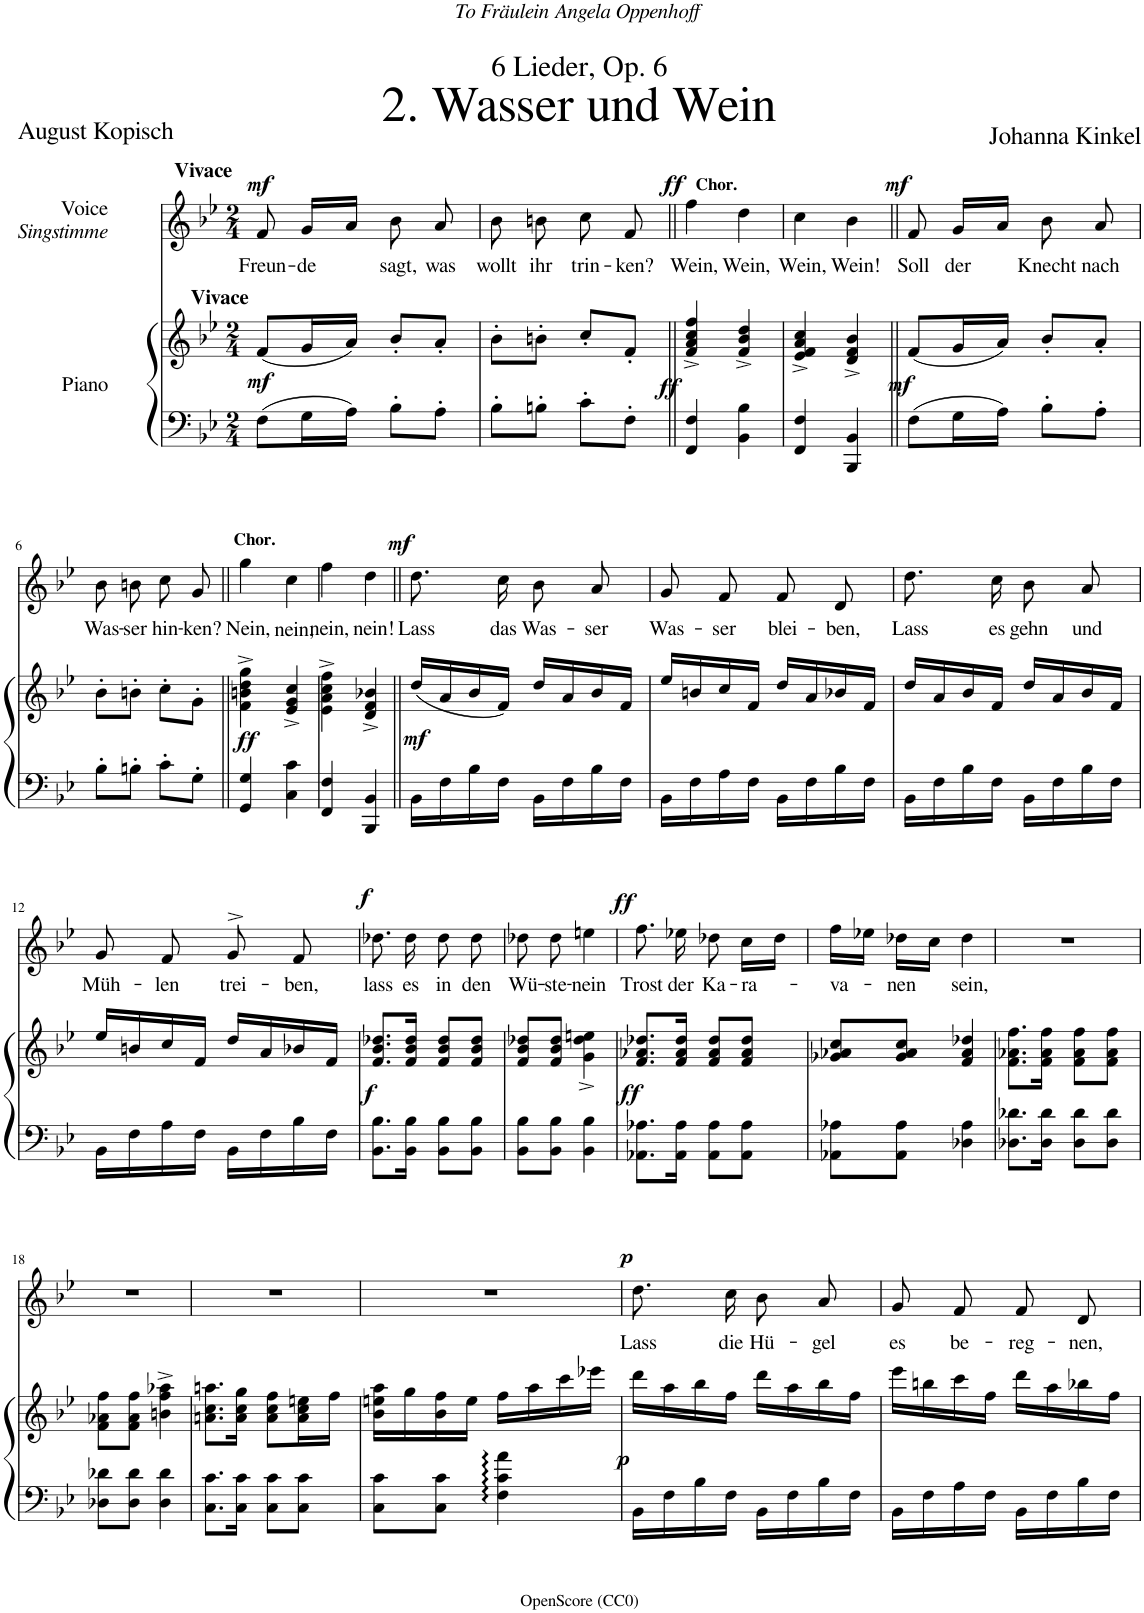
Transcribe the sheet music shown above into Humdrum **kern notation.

**kern	**kern	**dynam	**kern	**text	**dynam
*part2	*part2	*part2	*part1	*part1	*part1
*staff3	*staff2	*staff2/3	*staff1	*staff1	*staff1
*I"Piano	*	*	*I"Voice Singstimme	*	*
*I'Pno	*	*	*	*	*
*clefF4	*clefG2	*	*clefG2	*	*
*k[b-e-]	*k[b-e-]	*	*k[b-e-]	*	*
*M2/4	*M2/4	*	*M2/4	*	*
=1	=1	=1	=1	=1	=1
!	!	!	!LO:TX:a:B:t=Vivace	!	!
!	!LO:TX:a:B:t=Vivace	!	!	!	!
!	!	!LO:DY:b	!	!LO:LY:b	!LO:DY:a
8F\L	(8f/L	mf	8f/	Freun-	mf
!	!	!	!	!LO:LY:b	!
16G\L	16g/L	.	16g/LL	-de	.
16A\JJ	16a/JJ)	.	16a/JJ	.	.
!	!	!	!	!LO:LY:b	!
8B-'\L	8b-'/L	.	8b-\	sagt,	.
!	!	!	!	!LO:LY:b	!
8A'\J	8a'/J	.	8a/	was	.
=2	=2	=2	=2	=2	=2
!	!	!	!	!LO:LY:b	!
8B-'\L	8b-'\L	.	8b-\	wollt	.
!	!	!	!	!LO:LY:b	!
8Bn'\J	8bn'\J	.	8bn\	ihr	.
!	!	!	!	!LO:LY:b	!
8c'\L	8cc'/L	.	8cc\	trin-	.
!	!	!	!	!LO:LY:b	!
8F'\J	8f'/J	.	8f/	-ken?	.
=3||	=3||	=3||	=3||	=3||	=3||
!	!	!	!LO:TX:a:B:t=Chor.	!	!
!	!	!LO:DY:b	!	!LO:LY:b	!LO:DY:a
4FF/ 4F/	4f/^ 4a/^ 4cc/^ 4ff/^	ff	4ff\	Wein,	ff
!	!	!	!	!LO:LY:b	!
4BB-\ 4B-\	4f/^ 4b-/^ 4dd/^	.	4dd\	Wein,	.
=4	=4	=4	=4	=4	=4
!	!	!	!	!LO:LY:b	!
4FF/ 4F/	4e-/^ 4f/^ 4a/^ 4cc/^	.	4cc\	Wein,	.
!	!	!	!	!LO:LY:b	!
4BBB-/ 4BB-/	4d/^ 4f/^ 4b-/^	.	4b-\	Wein!	.
=5||	=5||	=5||	=5||	=5||	=5||
!	!	!LO:DY:b	!	!LO:LY:b	!LO:DY:a
8F\L	(8f/L	mf	8f/	Soll	mf
!	!	!	!	!LO:LY:b	!
16G\L	16g/L	.	16g/LL	der	.
16A\JJ	16a/JJ)	.	16a/JJ	.	.
!	!	!	!	!LO:LY:b	!
8B-'\L	8b-'/L	.	8b-\	Knecht	.
!	!	!	!	!LO:LY:b	!
8A'\J	8a'/J	.	8a/	nach	.
!!LO:LB:g=z
=6	=6	=6	=6	=6	=6
!	!	!	!	!LO:LY:b	!
8B-'\L	8b-'\L	.	8b-\	Was-	.
!	!	!	!	!LO:LY:b	!
8Bn'\J	8bn'\J	.	8bn\	-ser	.
!	!	!	!	!LO:LY:b	!
8c'\L	8cc'\L	.	8cc\	hin-	.
!	!	!	!	!LO:LY:b	!
8G'\J	8g'\J	.	8g/	-ken?	.
=7||	=7||	=7||	=7||	=7||	=7||
!	!	!	!LO:TX:a:B:t=Chor.	!	!
!	!	!LO:DY:b	!	!LO:LY:b	!
4GG/ 4G/	4f\^ 4bn\^ 4dd\^ 4gg\^	ff	4gg\	Nein,	.
!	!	!	!	!LO:LY:b	!
4C\ 4c\	4e-/^ 4g/^ 4cc/^	.	4cc\	nein,	.
=8	=8	=8	=8	=8	=8
!	!	!	!	!LO:LY:b	!
4FF/ 4F/	4e-\^ 4a\^ 4cc\^ 4ff\^	.	4ff\	nein,	.
!	!	!	!	!LO:LY:b	!
4BBB-/ 4BB-/	4d/^ 4f/^ 4b-X/^	.	4dd\	nein!	.
=9||	=9||	=9||	=9||	=9||	=9||
!	!	!LO:DY:b	!	!LO:LY:b	!LO:DY:a
16BB-\LL	(16dd/LL	mf	8.dd\	Lass	mf
16F\	16a/	.	.	.	.
16B-\	16b-/	.	.	.	.
!	!	!	!	!LO:LY:b	!
16F\JJ	16f/JJ)	.	16cc\	das	.
!	!	!	!	!LO:LY:b	!
16BB-\LL	16dd/LL	.	8b-\	Was-	.
16F\	16a/	.	.	.	.
!	!	!	!	!LO:LY:b	!
16B-\	16b-/	.	8a/	-ser	.
16F\JJ	16f/JJ	.	.	.	.
=10	=10	=10	=10	=10	=10
!	!	!	!	!LO:LY:b	!
16BB-\LL	16ee-/LL	.	8g/	Was-	.
16F\	16bn/	.	.	.	.
!	!	!	!	!LO:LY:b	!
16A\	16cc/	.	8f/	-ser	.
16F\JJ	16f/JJ	.	.	.	.
!	!	!	!	!LO:LY:b	!
16BB-\LL	16dd/LL	.	8f/	blei-	.
16F\	16a/	.	.	.	.
!	!	!	!	!LO:LY:b	!
16B-\	16b-X/	.	8d/	-ben,	.
16F\JJ	16f/JJ	.	.	.	.
=11	=11	=11	=11	=11	=11
!	!	!	!	!LO:LY:b	!
16BB-\LL	16dd/LL	.	8.dd\	Lass	.
16F\	16a/	.	.	.	.
16B-\	16b-/	.	.	.	.
!	!	!	!	!LO:LY:b	!
16F\JJ	16f/JJ	.	16cc\	es	.
!	!	!	!	!LO:LY:b	!
16BB-\LL	16dd/LL	.	8b-\	gehn	.
16F\	16a/	.	.	.	.
!	!	!	!	!LO:LY:b	!
16B-\	16b-/	.	8a/	und	.
16F\JJ	16f/JJ	.	.	.	.
!!LO:LB:g=z
=12	=12	=12	=12	=12	=12
!	!	!	!	!LO:LY:b	!
16BB-\LL	16ee-/LL	.	8g/	Müh-	.
16F\	16bn/	.	.	.	.
!	!	!	!	!LO:LY:b	!
16A\	16cc/	.	8f/	-len	.
16F\JJ	16f/JJ	.	.	.	.
!	!	!	!	!LO:LY:b	!
16BB-\LL	16dd/LL	.	8g^>/	trei-	.
16F\	16a/	.	.	.	.
!	!	!	!	!LO:LY:b	!
16B-\	16b-X/	.	8f/	-ben,	.
16F\JJ	16f/JJ	.	.	.	.
=13	=13	=13	=13	=13	=13
!	!	!LO:DY:b	!	!LO:LY:b	!LO:DY:a
8.BB-\ 8.B-\L	8.f/ 8.b-/ 8.dd-X/L	f	8.dd-X\	lass	f
!	!	!	!	!LO:LY:b	!
16BB-\ 16B-\Jk	16f/ 16b-/ 16dd-/Jk	.	16dd-\	es	.
!	!	!	!	!LO:LY:b	!
8BB-\ 8B-\L	8f/ 8b-/ 8dd-/L	.	8dd-\	in	.
!	!	!	!	!LO:LY:b	!
8BB-\ 8B-\J	8f/ 8b-/ 8dd-/J	.	8dd-\	den	.
=14	=14	=14	=14	=14	=14
!	!	!	!	!LO:LY:b	!
8BB-\ 8B-\L	8f/ 8b-/ 8dd-X/L	.	8dd-X\	Wü-	.
!	!	!	!	!LO:LY:b	!
8BB-\ 8B-\J	8f/ 8b-/ 8dd-/J	.	8dd-\	-ste-	.
!	!	!	!	!LO:LY:b	!
4BB-\ 4B-\	4g\^< 4dd-\^< 4een\^<	.	4een\	-nein	.
=15	=15	=15	=15	=15	=15
!	!	!LO:DY:b	!	!LO:LY:b	!LO:DY:a
8.AA-X\ 8.A-X\L	8.f/ 8.a-X/ 8.dd-X/L	ff	8.ff\	Trost	ff
!	!	!	!	!LO:LY:b	!
16AA-\ 16A-\Jk	16f/ 16a-/ 16dd-/Jk	.	16ee-X\	der	.
!	!	!	!	!LO:LY:b	!
8AA-\ 8A-\L	8f/ 8a-/ 8dd-/L	.	8dd-X\	Ka-	.
!	!	!	!	!LO:LY:b	!
8AA-\ 8A-\J	8f/ 8a-/ 8dd-/J	.	16cc\LL	-ra-	.
.	.	.	16dd-\JJ	.	.
=16	=16	=16	=16	=16	=16
!	!	!	!	!LO:LY:b	!
8AA-X\ 8A-X\L	8g-X/ 8a-X/ 8cc/L	.	16ff\LL	-va-	.
.	.	.	16ee-X\JJ	.	.
!	!	!	!	!LO:LY:b	!
8AA-\ 8A-\J	8g-/ 8a-/ 8cc/J	.	16dd-X\LL	-nen	.
.	.	.	16cc\JJ	.	.
!	!	!	!	!LO:LY:b	!
4D-X\ 4A-\	4f/ 4a-/ 4dd-X/	.	4dd-\	sein,	.
=17	=17	=17	=17	=17	=17
8.D-X\ 8.d-X\L	8.f\ 8.a-X\ 8.ff\L	.	2r	.	.
16D-\ 16d-\Jk	16f\ 16a-\ 16ff\Jk	.	.	.	.
8D-\ 8d-\L	8f\ 8a-\ 8ff\L	.	.	.	.
8D-\ 8d-\J	8f\ 8a-\ 8ff\J	.	.	.	.
!!LO:LB:g=z
=18	=18	=18	=18	=18	=18
8D-X\ 8d-X\L	8f\ 8a-X\ 8ff\L	.	2r	.	.
8D-\ 8d-\J	8f\ 8a-\ 8ff\J	.	.	.	.
4D-\ 4d-\	4bn\^ 4ff\^ 4aa-X\^	.	.	.	.
=19	=19	=19	=19	=19	=19
8.C\ 8.c\L	8.an\ 8.cc\ 8.aan\L	.	2r	.	.
16C\ 16c\Jk	16a\ 16cc\ 16gg\Jk	.	.	.	.
8C\ 8c\L	8a\ 8cc\ 8ff\L	.	.	.	.
8C\ 8c\J	16a\ 16cc\ 16een\L	.	.	.	.
.	16ff\JJ	.	.	.	.
=20	=20	=20	=20	=20	=20
8C\ 8c\L	16b-\ 16een\ 16aa\LL	.	2r	.	.
.	16gg\	.	.	.	.
8C\ 8c\J	16b-\ 16ff\	.	.	.	.
.	16ee\JJ	.	.	.	.
4F\: 4c\: 4a\:	16ff\LL	.	.	.	.
.	16aa\	.	.	.	.
.	16ccc\	.	.	.	.
.	16eee-X\JJ	.	.	.	.
=21	=21	=21	=21	=21	=21
!	!	!LO:DY:b	!	!LO:LY:b	!LO:DY:a
16BB-\LL	16ddd\LL	p	8.dd\	Lass	p
16F\	16aa\	.	.	.	.
16B-\	16bb-\	.	.	.	.
!	!	!	!	!LO:LY:b	!
16F\JJ	16ff\JJ	.	16cc\	die	.
!	!	!	!	!LO:LY:b	!
16BB-\LL	16ddd\LL	.	8b-\	Hü-	.
16F\	16aa\	.	.	.	.
!	!	!	!	!LO:LY:b	!
16B-\	16bb-\	.	8a/	-gel	.
16F\JJ	16ff\JJ	.	.	.	.
=22	=22	=22	=22	=22	=22
!	!	!	!	!LO:LY:b	!
16BB-\LL	16eee-\LL	.	8g/	es	.
16F\	16bbn\	.	.	.	.
!	!	!	!	!LO:LY:b	!
16A\	16ccc\	.	8f/	be-	.
16F\JJ	16ff\JJ	.	.	.	.
!	!	!	!	!LO:LY:b	!
16BB-\LL	16ddd\LL	.	8f/	-reg-	.
16F\	16aa\	.	.	.	.
!	!	!	!	!LO:LY:b	!
16B-\	16bb-X\	.	8d/	-nen,	.
16F\JJ	16ff\JJ	.	.	.	.
=	=	=	=	=	=
*-	*-	*-	*-	*-	*-
